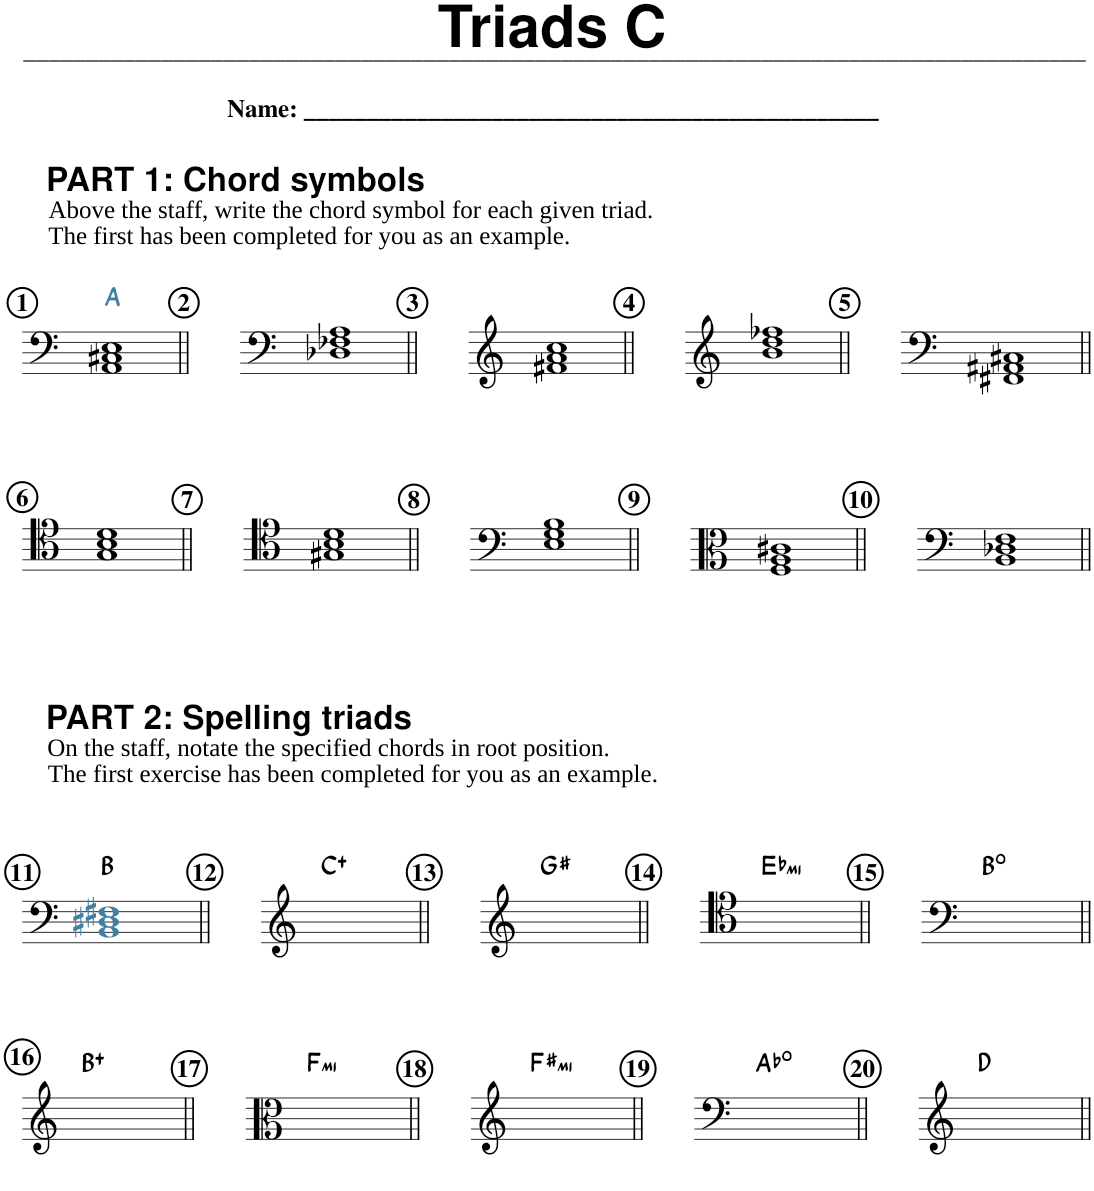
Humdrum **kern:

**kern	**harte
*part1	*part1
*staff1	*
*I"Piano	*
*I'Pno.	*
*clefF4	*
*k[]	*
=1	=1
1AA 1C#X 1E	A:maj
=2||	=2||
1b-X 1dd-X 1ff	.
=3||	=3||
1f#X 1a 1cc	.
=4||	=4||
1D 1F 1A-X	.
=5||	=5||
1d#X 1f#X 1a#X	.
!!LO:LB:g=z
=6||	=6||
*clefC4	*
1G 1B 1d	.
=7||	=7||
1C#X 1E 1G	.
=8||	=8||
1d 1f 1a	.
=9||	=9||
1GG 1BB 1D#X	.
=10||	=10||
1g 1b-X 1dd	.
!!LO:LB:g=z
=11||	=11||
*clefF4	*
1BBi 1D#Xi 1F#Xi	B:maj
=12||	=12||
*clefG2	*
1ryy	C:aug
=13||	=13||
1ryy	G#:maj
=14||	=14||
*clefC4	*
!	!LO:H:kt=mi
1ryy	Eb:min
=15||	=15||
*clefF4	*
1ryy	B:dim
!!LO:LB:g=z
=16||	=16||
*clefG2	*
1ryy	B:aug
=17||	=17||
*clefC3	*
!	!LO:H:kt=mi
1ryy	F:min
=18||	=18||
*clefG2	*
!	!LO:H:kt=mi
1ryy	F#:min
=19||	=19||
*clefF4	*
1ryy	Ab:dim
=20||	=20||
*clefG2	*
1ryy	D:maj
=||	=||
*-	*-
